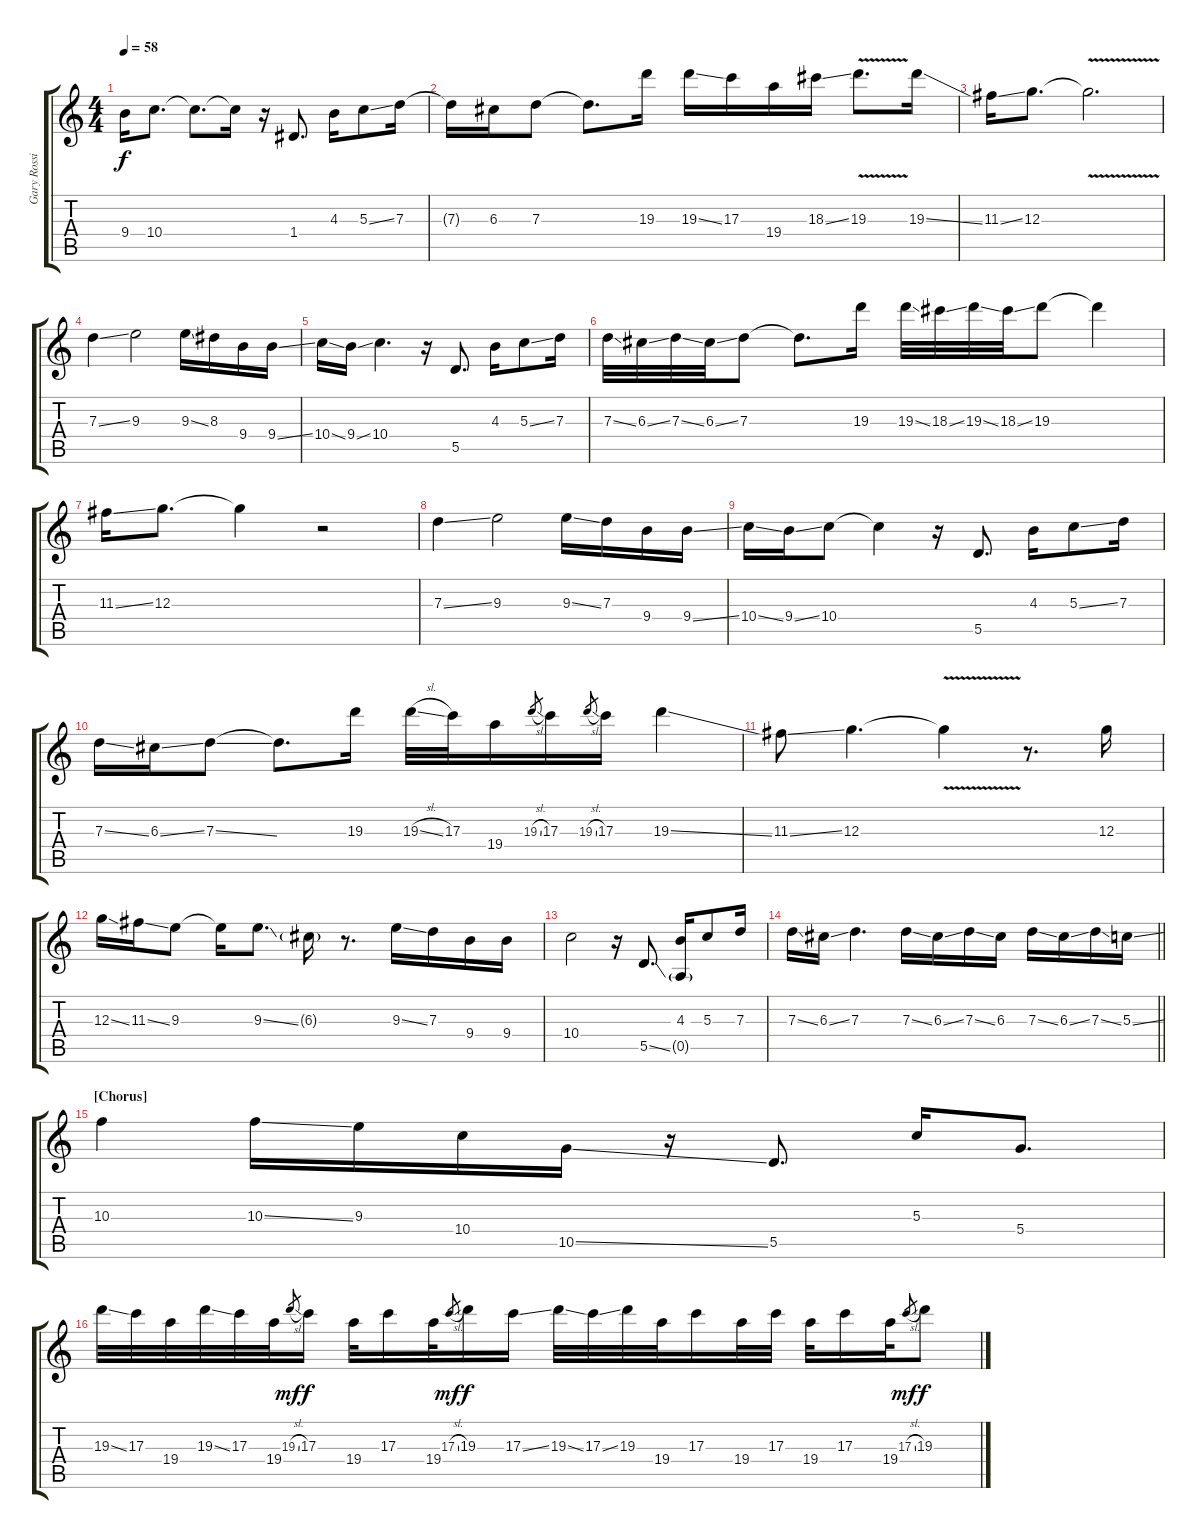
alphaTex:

\track ("Gary Rossington (Slide/Rythm Guitar)" "Gary Rossi") {instrument overdrivenguitar}
\staff {score tabs}
\tuning (E4 B3 G3 D3 A2 E2) {hide}
\ts (4 4)
\tempo 58
\clef g2
\ks c
9.4{t}.16{dy f} 10.4.8{d} 10.4{t}.8{d} 10.4{t}.16 r.16 1.4.8{d} 4.3.16 5.3{ss}.8 7.3.16 |
7.3{t}.16 6.3.16 7.3.8 7.3{t}.8{d} 19.3.16 19.3{ss}.16 17.3.16 19.4.16 18.3{ss}.16 19.3{v}.8{d} 19.3{ss}.16 |
11.3{ss}.16 12.3.8{d} 12.3{v t}.2{d} |
7.3{ss}.4 9.3.2 9.3{ss}.16 8.3.16 9.4.16 9.4{ss}.16 |
10.4{ss}.16 9.4{ss}.16 10.4.4{d} r.16 5.5.8{d} 4.3.16 5.3{ss}.8 7.3.16 |
7.3{ss}.32 6.3{ss}.32 7.3{ss}.32 6.3{ss}.32 7.3.8 7.3{t}.8{d} 19.3.16 19.3{ss}.32 18.3{ss}.32 19.3{ss}.32 18.3{ss}.32 19.3.8 19.3{t}.4 |
11.3{ss}.16 12.3.8{d} 12.3{t}.4 r.2 |
7.3{ss}.4 9.3.2 9.3{ss}.16 7.3.16 9.4.16 9.4{ss}.16 |
10.4{ss}.16 9.4{ss}.16 10.4.8 10.4{t}.4 r.16 5.5.8{d} 4.3.16 5.3{ss}.8 7.3.16 |
7.3{ss}.16 6.3{ss}.16 7.3{ss}.8 7.3{t}.8{d} 19.3.16 19.3{sl}.32 17.3.32 19.4.16 19.3{sl}.8{gr} 17.3.16 19.3{sl}.8{gr} 17.3.16 19.3{ss}.4 |
11.3{ss}.8 12.3.4{d} 12.3{v t}.4 r.8{d} 12.3.16 |
12.3{ss}.16 11.3{ss}.16 9.3.8 9.3{t}.16 9.3{ss}.8{d} 6.3{g}.16 r.8{d} 9.3{ss}.16 7.3.16 9.4.16 9.4.16 |
10.4.2 r.16{volume 16} 5.5{ss}.8{d} (4.3 0.5{g}).16 5.3.8 7.3.16 |
\barLineRight lightlight
7.3{ss}.16 6.3{ss}.16 7.3.4{d} 7.3{ss}.16 6.3{ss}.16 7.3{ss}.16 6.3.16 7.3{ss}.16 6.3{ss}.16 7.3{ss}.16 5.3{ss}.16 |
\section ("" "[Chorus]")
10.3.4 10.3{ss}.16 9.3.16 10.4.16 10.5{ss}.16 r.16 5.5.8{d} 5.3.16 5.4.8{d} |
19.3{ss}.32 17.3.32 19.4.32 19.3{ss}.32 17.3.32 19.4.32 19.3{sl}.8{gr dy mf} 17.3.16{dy f} 19.4.32 17.3.16 19.4.32 17.3{sl}.8{gr dy mf} 19.3.16{dy f} 17.3{ss}.16 19.3{ss}.32 17.3{ss}.32 19.3.32 19.4.32 17.3.16 19.4.32 17.3.32 19.4.32 17.3.16 19.4.32 17.3{sl}.8{gr dy mf} 19.3.8{dy f}
